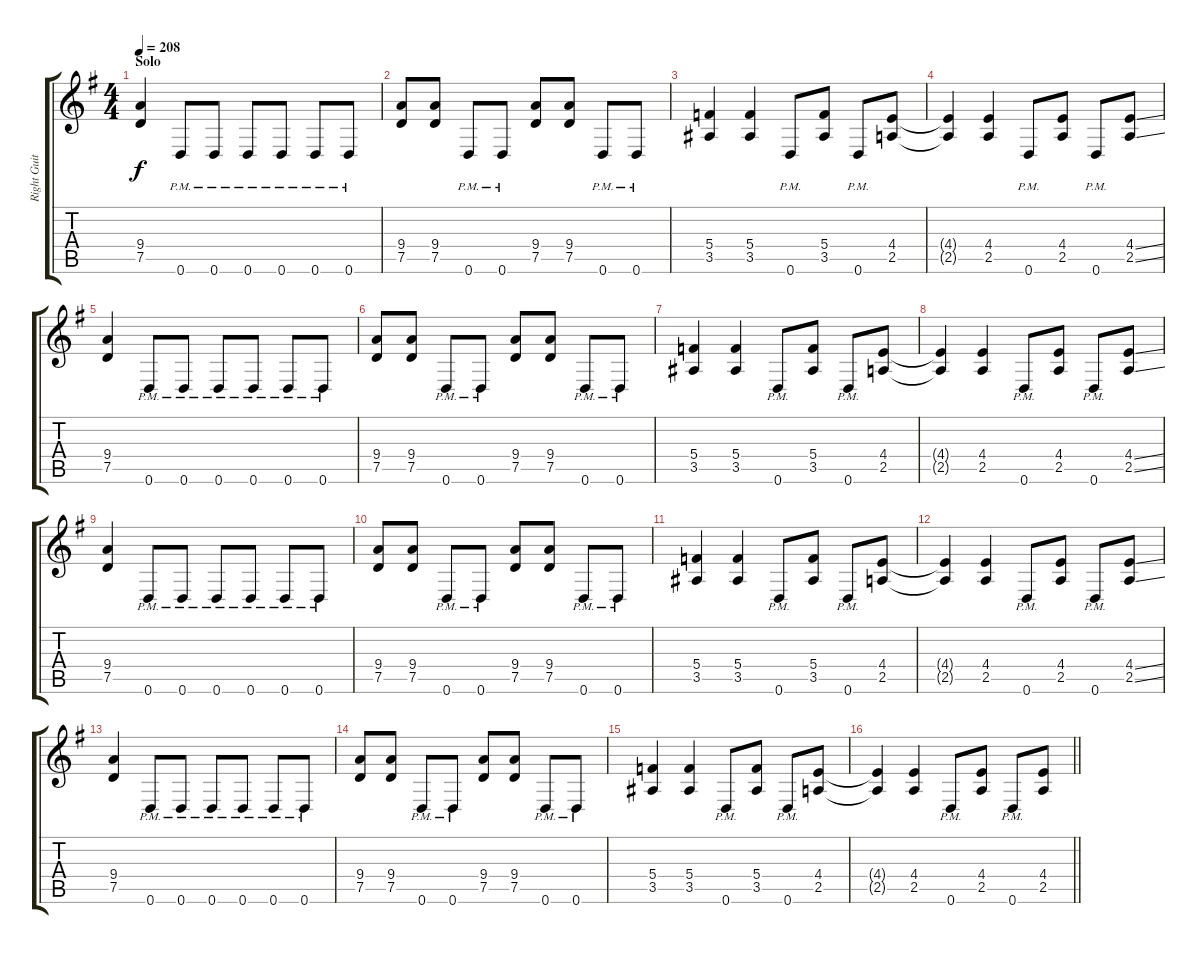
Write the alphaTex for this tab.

\track ("Right Guitar" "Right Guit") {instrument distortionguitar}
\staff {score tabs}
\tuning (D4 A3 F3 C3 G2 D2) {hide}
\ts (4 4)
\section ("" "Solo")
\tempo 208
\clef g2
\ks g
(9.4{t} 7.5{t}).4{dy f} 0.6{pm}.8 0.6{pm}.8 0.6{pm}.8 0.6{pm}.8 0.6{pm}.8 0.6{pm}.8 |
(9.4 7.5).8 (9.4 7.5).8 0.6{pm}.8 0.6{pm}.8 (9.4 7.5).8 (9.4 7.5).8 0.6{pm}.8 0.6{pm}.8 |
(5.4 3.5).4 (5.4 3.5).4 0.6{pm}.8 (5.4 3.5).8 0.6{pm}.8 (4.4 2.5).8 |
(4.4{t} 2.5{t}).4 (4.4 2.5).4 0.6{pm}.8 (4.4 2.5).8 0.6{pm}.8 (4.4{ss} 2.5{ss}).8 |
(9.4 7.5).4 0.6{pm}.8 0.6{pm}.8 0.6{pm}.8 0.6{pm}.8 0.6{pm}.8 0.6{pm}.8 |
(9.4 7.5).8 (9.4 7.5).8 0.6{pm}.8 0.6{pm}.8 (9.4 7.5).8 (9.4 7.5).8 0.6{pm}.8 0.6{pm}.8 |
(5.4 3.5).4 (5.4 3.5).4 0.6{pm}.8 (5.4 3.5).8 0.6{pm}.8 (4.4 2.5).8 |
(4.4{t} 2.5{t}).4 (4.4 2.5).4 0.6{pm}.8 (4.4 2.5).8 0.6{pm}.8 (4.4{ss} 2.5{ss}).8 |
(9.4 7.5).4 0.6{pm}.8 0.6{pm}.8 0.6{pm}.8 0.6{pm}.8 0.6{pm}.8 0.6{pm}.8 |
(9.4 7.5).8 (9.4 7.5).8 0.6{pm}.8 0.6{pm}.8 (9.4 7.5).8 (9.4 7.5).8 0.6{pm}.8 0.6{pm}.8 |
(5.4 3.5).4 (5.4 3.5).4 0.6{pm}.8 (5.4 3.5).8 0.6{pm}.8 (4.4 2.5).8 |
(4.4{t} 2.5{t}).4 (4.4 2.5).4 0.6{pm}.8 (4.4 2.5).8 0.6{pm}.8 (4.4{ss} 2.5{ss}).8 |
(9.4 7.5).4 0.6{pm}.8 0.6{pm}.8 0.6{pm}.8 0.6{pm}.8 0.6{pm}.8 0.6{pm}.8 |
(9.4 7.5).8 (9.4 7.5).8 0.6{pm}.8 0.6{pm}.8 (9.4 7.5).8 (9.4 7.5).8 0.6{pm}.8 0.6{pm}.8 |
(5.4 3.5).4 (5.4 3.5).4 0.6{pm}.8 (5.4 3.5).8 0.6{pm}.8 (4.4 2.5).8 |
\barLineRight lightlight
(4.4{t} 2.5{t}).4 (4.4 2.5).4 0.6{pm}.8 (4.4 2.5).8 0.6{pm}.8 (4.4 2.5).8
